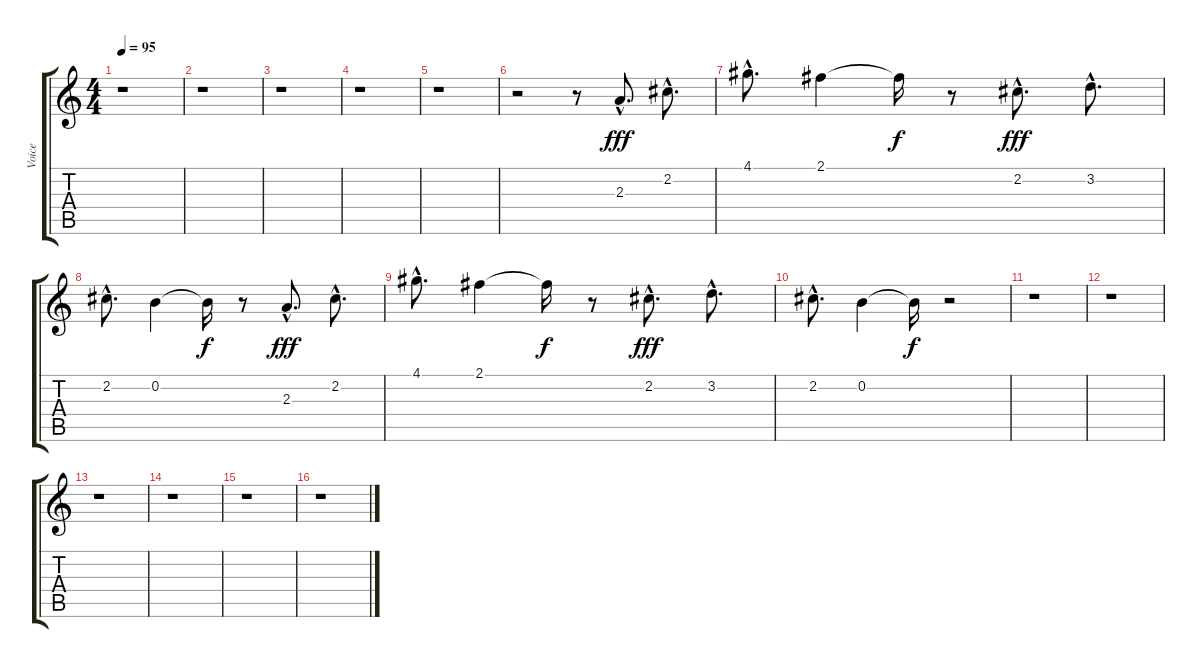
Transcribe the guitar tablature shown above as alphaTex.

\track ("Voice" "Voice") {instrument distortionguitar}
\staff {score tabs}
\tuning (E4 B3 G3 D3 A2 E2) {hide}
\ts (4 4)
\tempo 95
\clef g2
\ks c
r.1{dy fff} |
r.1 |
r.1 |
r.1 |
r.1 |
r.2 r.8 2.3{hac}.8{d} 2.2{hac}.8{d} |
4.1{hac}.8{d} 2.1.4 2.1{t}.16{dy f} r.8 2.2{hac}.8{d dy fff} 3.2{hac}.8{d} |
2.2{hac}.8{d} 0.2.4 0.2{t}.16{dy f} r.8 2.3{hac}.8{d dy fff} 2.2{hac}.8{d} |
4.1{hac}.8{d} 2.1.4 2.1{t}.16{dy f} r.8 2.2{hac}.8{d dy fff} 3.2{hac}.8{d} |
2.2{hac}.8{d} 0.2.4 0.2{t}.16{dy f} r.2 |
r.1 |
r.1 |
r.1 |
r.1 |
r.1 |
r.1
